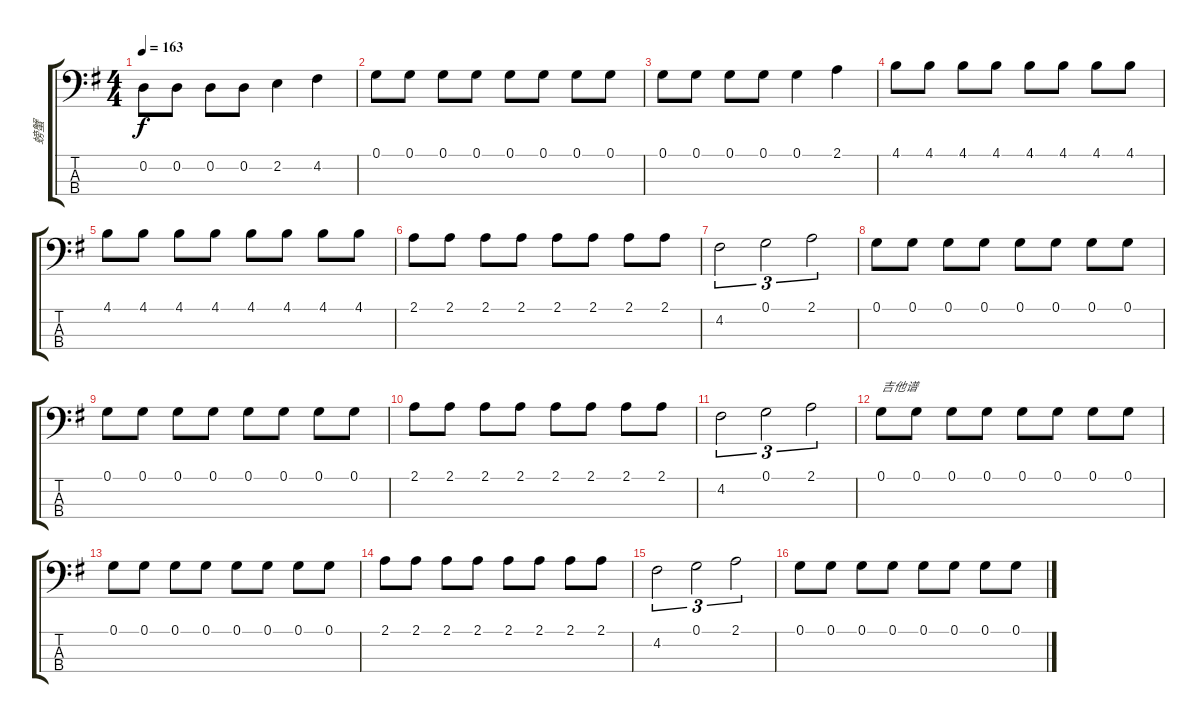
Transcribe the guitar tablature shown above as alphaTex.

\track ("螃蟹" "螃蟹") {instrument electricbasspick}
\staff {score tabs}
\tuning (G2 D2 A1 E1) {hide}
\ts (4 4)
\tempo 163
\clef f4
\ks g
0.2.8{dy f} 0.2.8 0.2.8 0.2.8 2.2.4 4.2.4 |
0.1.8 0.1.8 0.1.8 0.1.8 0.1.8 0.1.8 0.1.8 0.1.8 |
0.1.8 0.1.8 0.1.8 0.1.8 0.1.4 2.1.4 |
4.1.8 4.1.8 4.1.8 4.1.8 4.1.8 4.1.8 4.1.8 4.1.8 |
4.1.8 4.1.8 4.1.8 4.1.8 4.1.8 4.1.8 4.1.8 4.1.8 |
2.1.8 2.1.8 2.1.8 2.1.8 2.1.8 2.1.8 2.1.8 2.1.8 |
4.2.2{tu (3 2)} 0.1.2{tu (3 2)} 2.1.2{tu (3 2)} |
0.1.8 0.1.8 0.1.8 0.1.8 0.1.8 0.1.8 0.1.8 0.1.8 |
0.1.8 0.1.8 0.1.8 0.1.8 0.1.8 0.1.8 0.1.8 0.1.8 |
2.1.8 2.1.8 2.1.8 2.1.8 2.1.8 2.1.8 2.1.8 2.1.8 |
4.2.2{tu (3 2)} 0.1.2{tu (3 2)} 2.1.2{tu (3 2)} |
0.1.8{txt "吉他谱"} 0.1.8 0.1.8 0.1.8 0.1.8 0.1.8 0.1.8 0.1.8 |
0.1.8 0.1.8 0.1.8 0.1.8 0.1.8 0.1.8 0.1.8 0.1.8 |
2.1.8 2.1.8 2.1.8 2.1.8 2.1.8 2.1.8 2.1.8 2.1.8 |
4.2.2{tu (3 2)} 0.1.2{tu (3 2)} 2.1.2{tu (3 2)} |
0.1.8 0.1.8 0.1.8 0.1.8 0.1.8 0.1.8 0.1.8 0.1.8
